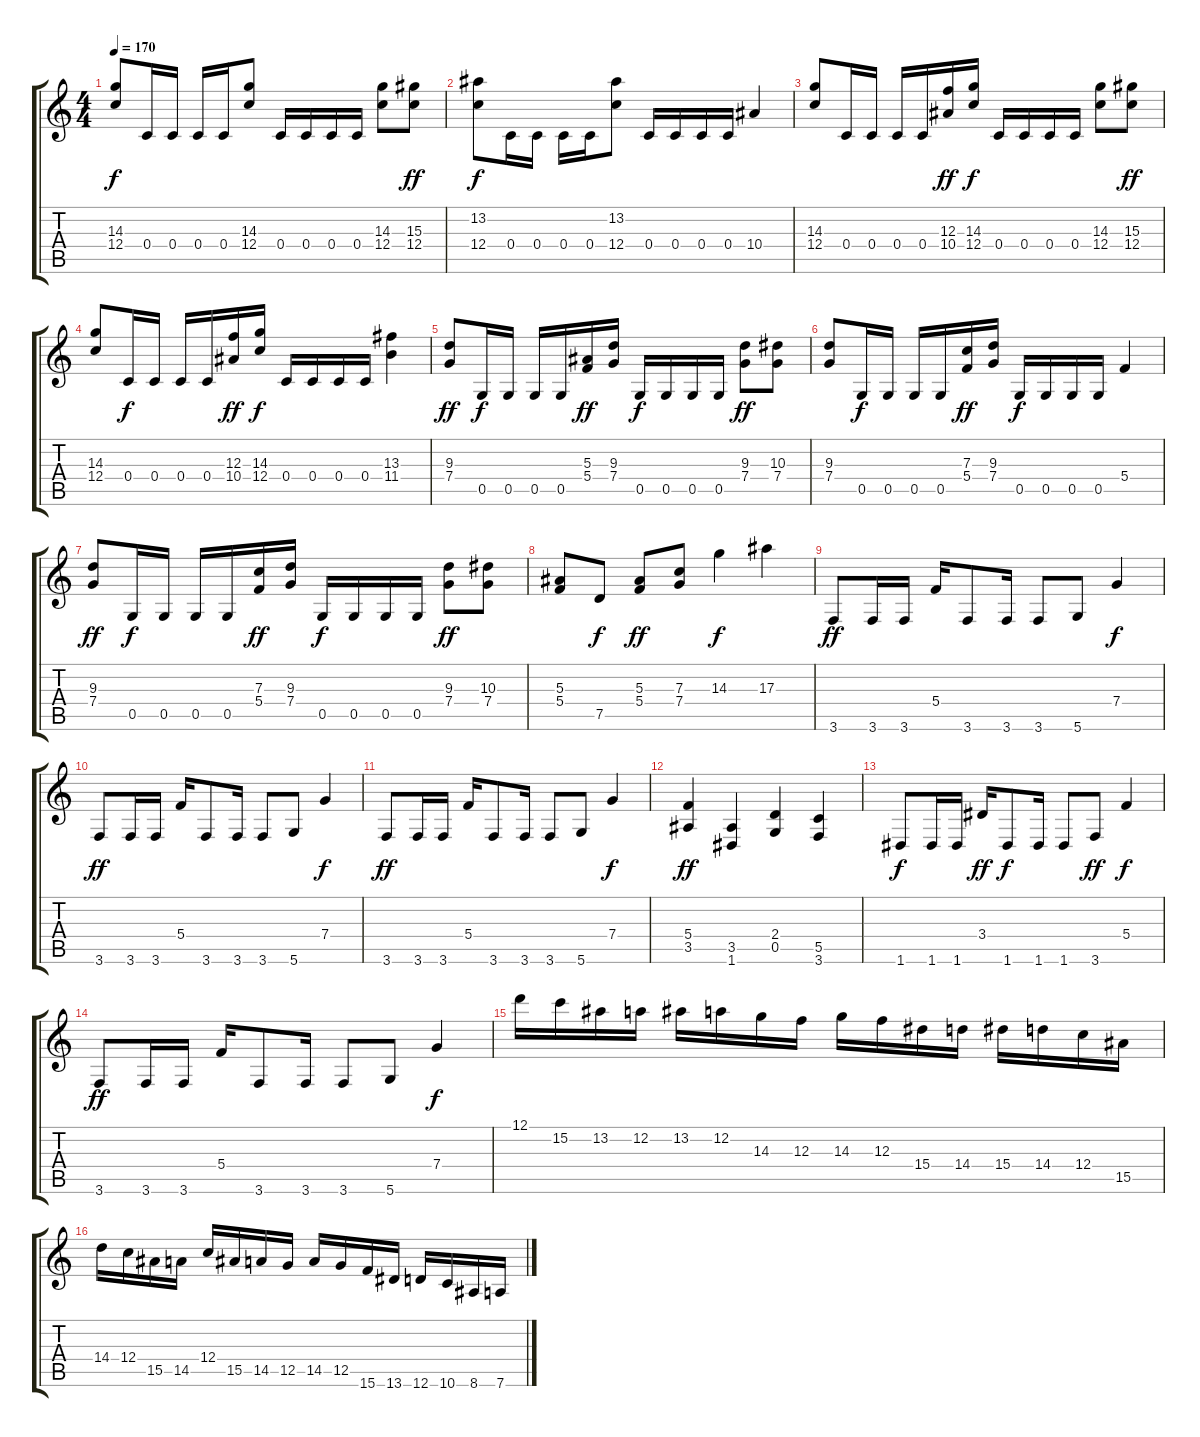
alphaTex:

\track "" {instrument overdrivenguitar}
\staff {score tabs}
\tuning (D4 A3 F3 C3 G2 D2) {hide}
\ts (4 4)
\tempo 170
\clef g2
\ks c
(14.3 12.4).8{dy f} 0.4.16 0.4.16 0.4.16 0.4.16 (14.3 12.4).8 0.4.16 0.4.16 0.4.16 0.4.16 (14.3 12.4).8 (15.3 12.4).8{dy ff} |
(13.2 12.4).8{dy f} 0.4.16 0.4.16 0.4.16 0.4.16 (13.2 12.4).8 0.4.16 0.4.16 0.4.16 0.4.16 10.4.4 |
(14.3 12.4).8 0.4.16 0.4.16 0.4.16 0.4.16 (12.3 10.4).16{dy ff} (14.3 12.4).16{dy f} 0.4.16 0.4.16 0.4.16 0.4.16 (14.3 12.4).8 (15.3 12.4).8{dy ff} |
(14.3 12.4).8 0.4.16{dy f} 0.4.16 0.4.16 0.4.16 (12.3 10.4).16{dy ff} (14.3 12.4).16{dy f} 0.4.16 0.4.16 0.4.16 0.4.16 (13.3 11.4).4 |
(9.3 7.4).8{dy ff} 0.5.16{dy f} 0.5.16 0.5.16 0.5.16 (5.3 5.4).16{dy ff} (9.3 7.4).16 0.5.16{dy f} 0.5.16 0.5.16 0.5.16 (9.3 7.4).8{dy ff} (10.3 7.4).8 |
(9.3 7.4).8 0.5.16{dy f} 0.5.16 0.5.16 0.5.16 (7.3 5.4).16{dy ff} (9.3 7.4).16 0.5.16{dy f} 0.5.16 0.5.16 0.5.16 5.4.4 |
(9.3 7.4).8{dy ff} 0.5.16{dy f} 0.5.16 0.5.16 0.5.16 (7.3 5.4).16{dy ff} (9.3 7.4).16 0.5.16{dy f} 0.5.16 0.5.16 0.5.16 (9.3 7.4).8{dy ff} (10.3 7.4).8 |
(5.3 5.4).8 7.5.8{dy f} (5.3 5.4).8{dy ff} (7.3 7.4).8 14.3.4{dy f} 17.3.4 |
3.6.8{dy ff} 3.6.16 3.6.16 5.4.16 3.6.8 3.6.16 3.6.8 5.6.8 7.4.4{dy f} |
3.6.8{dy ff} 3.6.16 3.6.16 5.4.16 3.6.8 3.6.16 3.6.8 5.6.8 7.4.4{dy f} |
3.6.8{dy ff} 3.6.16 3.6.16 5.4.16 3.6.8 3.6.16 3.6.8 5.6.8 7.4.4{dy f} |
(5.4 3.5).4{dy ff} (3.5 1.6).4 (2.4 0.5).4 (5.5 3.6).4 |
1.6.8{dy f} 1.6.16 1.6.16 3.4.16{dy ff} 1.6.8{dy f} 1.6.16 1.6.8 3.6.8{dy ff} 5.4.4{dy f} |
3.6.8{dy ff} 3.6.16 3.6.16 5.4.16 3.6.8 3.6.16 3.6.8 5.6.8 7.4.4{dy f} |
12.1.16 15.2.16 13.2.16 12.2.16 13.2.16 12.2.16 14.3.16 12.3.16 14.3.16 12.3.16 15.4.16 14.4.16 15.4.16 14.4.16 12.4.16 15.5.16 |
14.4.16 12.4.16 15.5.16 14.5.16 12.4.16 15.5.16 14.5.16 12.5.16 14.5.16 12.5.16 15.6.16 13.6.16 12.6.16 10.6.16 8.6.16 7.6.16
